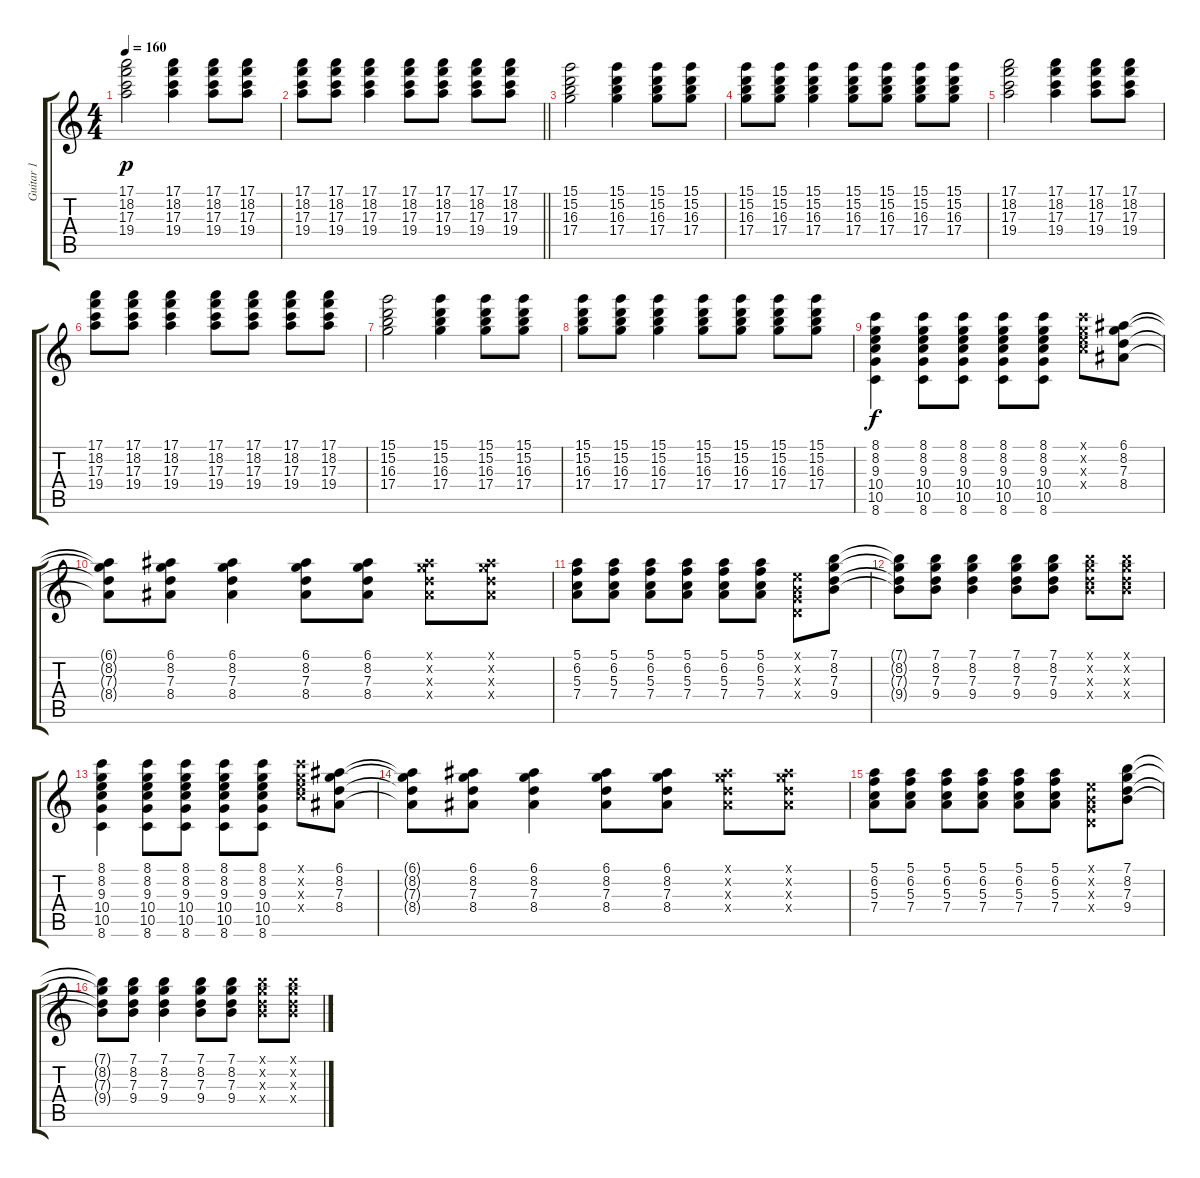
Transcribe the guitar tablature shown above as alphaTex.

\track ("Guitar 1" "Guitar 1") {instrument electricguitarclean}
\staff {score tabs}
\tuning (E4 B3 G3 D3 A2 E2) {hide}
\ts (4 4)
\tempo 160
\clef g2
\ks c
(17.1 18.2 17.3 19.4).2{dy p} (17.1 18.2 17.3 19.4).4 (17.1 18.2 17.3 19.4).8 (17.1 18.2 17.3 19.4).8 |
\barLineRight lightlight
(17.1 18.2 17.3 19.4).8 (17.1 18.2 17.3 19.4).8 (17.1 18.2 17.3 19.4).4 (17.1 18.2 17.3 19.4).8 (17.1 18.2 17.3 19.4).8 (17.1 18.2 17.3 19.4).8 (17.1 18.2 17.3 19.4).8 |
(15.1 15.2 16.3 17.4).2 (15.1 15.2 16.3 17.4).4 (15.1 15.2 16.3 17.4).8 (15.1 15.2 16.3 17.4).8 |
(15.1 15.2 16.3 17.4).8 (15.1 15.2 16.3 17.4).8 (15.1 15.2 16.3 17.4).4 (15.1 15.2 16.3 17.4).8 (15.1 15.2 16.3 17.4).8 (15.1 15.2 16.3 17.4).8 (15.1 15.2 16.3 17.4).8 |
(17.1 18.2 17.3 19.4).2 (17.1 18.2 17.3 19.4).4 (17.1 18.2 17.3 19.4).8 (17.1 18.2 17.3 19.4).8 |
(17.1 18.2 17.3 19.4).8 (17.1 18.2 17.3 19.4).8 (17.1 18.2 17.3 19.4).4 (17.1 18.2 17.3 19.4).8 (17.1 18.2 17.3 19.4).8 (17.1 18.2 17.3 19.4).8 (17.1 18.2 17.3 19.4).8 |
(15.1 15.2 16.3 17.4).2 (15.1 15.2 16.3 17.4).4 (15.1 15.2 16.3 17.4).8 (15.1 15.2 16.3 17.4).8 |
(15.1 15.2 16.3 17.4).8 (15.1 15.2 16.3 17.4).8 (15.1 15.2 16.3 17.4).4 (15.1 15.2 16.3 17.4).8 (15.1 15.2 16.3 17.4).8 (15.1 15.2 16.3 17.4).8 (15.1 15.2 16.3 17.4).8 |
(8.1 8.2 9.3 10.4 10.5 8.6).4{dy f} (8.1 8.2 9.3 10.4 10.5 8.6).8 (8.1 8.2 9.3 10.4 10.5 8.6).8 (8.1 8.2 9.3 10.4 10.5 8.6).8 (8.1 8.2 9.3 10.4 10.5 8.6).8 (8.1{x} 8.2{x} 9.3{x} 10.4{x}).8 (6.1 8.2 7.3 8.4).8 |
(6.1{t} 8.2{t} 7.3{t} 8.4{t}).8 (6.1 8.2 7.3 8.4).8 (6.1 8.2 7.3 8.4).4 (6.1 8.2 7.3 8.4).8 (6.1 8.2 7.3 8.4).8 (6.1{x} 8.2{x} 7.3{x} 8.4{x}).8 (6.1{x} 8.2{x} 7.3{x} 8.4{x}).8 |
(5.1 6.2 5.3 7.4).8 (5.1 6.2 5.3 7.4).8 (5.1 6.2 5.3 7.4).8 (5.1 6.2 5.3 7.4).8 (5.1 6.2 5.3 7.4).8 (5.1 6.2 5.3 7.4).8 (0.1{x} 0.2{x} 0.3{x} 0.4{x}).8 (7.1 8.2 7.3 9.4).8 |
(7.1{t} 8.2{t} 7.3{t} 9.4{t}).8 (7.1 8.2 7.3 9.4).8 (7.1 8.2 7.3 9.4).4 (7.1 8.2 7.3 9.4).8 (7.1 8.2 7.3 9.4).8 (7.1{x} 8.2{x} 7.3{x} 9.4{x}).8 (7.1{x} 8.2{x} 7.3{x} 9.4{x}).8 |
(8.1 8.2 9.3 10.4 10.5 8.6).4 (8.1 8.2 9.3 10.4 10.5 8.6).8 (8.1 8.2 9.3 10.4 10.5 8.6).8 (8.1 8.2 9.3 10.4 10.5 8.6).8 (8.1 8.2 9.3 10.4 10.5 8.6).8 (8.1{x} 8.2{x} 9.3{x} 10.4{x}).8 (6.1 8.2 7.3 8.4).8 |
(6.1{t} 8.2{t} 7.3{t} 8.4{t}).8 (6.1 8.2 7.3 8.4).8 (6.1 8.2 7.3 8.4).4 (6.1 8.2 7.3 8.4).8 (6.1 8.2 7.3 8.4).8 (6.1{x} 8.2{x} 7.3{x} 8.4{x}).8 (6.1{x} 8.2{x} 7.3{x} 8.4{x}).8 |
(5.1 6.2 5.3 7.4).8 (5.1 6.2 5.3 7.4).8 (5.1 6.2 5.3 7.4).8 (5.1 6.2 5.3 7.4).8 (5.1 6.2 5.3 7.4).8 (5.1 6.2 5.3 7.4).8 (0.1{x} 0.2{x} 0.3{x} 0.4{x}).8 (7.1 8.2 7.3 9.4).8 |
(7.1{t} 8.2{t} 7.3{t} 9.4{t}).8 (7.1 8.2 7.3 9.4).8 (7.1 8.2 7.3 9.4).4 (7.1 8.2 7.3 9.4).8 (7.1 8.2 7.3 9.4).8 (7.1{x} 8.2{x} 7.3{x} 9.4{x}).8 (7.1{x} 8.2{x} 7.3{x} 9.4{x}).8
